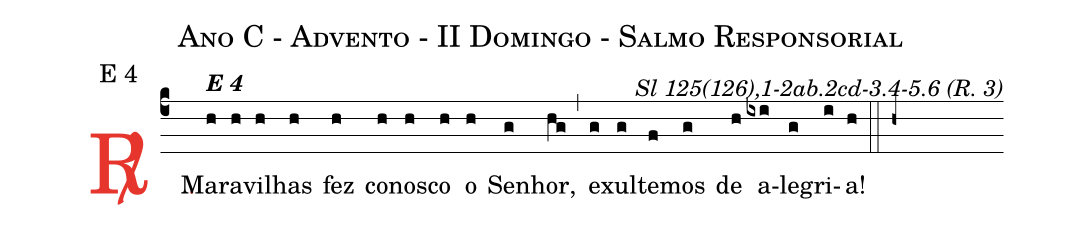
name: Ano C - Advento - II Domingo - Salmo Responsorial;
mode: E 4;
commentary: Sl 125(126),1-2ab.2cd-3.4-5.6 (R. 3);
%%
(c4)


<c><sp>R/</sp>.</c>() Ma<alt>\textbf{E 4}</alt>(h)ra(h)vi(h)lhas(h) fez(h) co(h)nos(h)co(h) o(h) Se(g)nhor,(hg) (,) e(g)xul(g)te(f)mos(g) de(h) a(ixi)le(g)gri(i)a!(h)

(::)

(h+)
